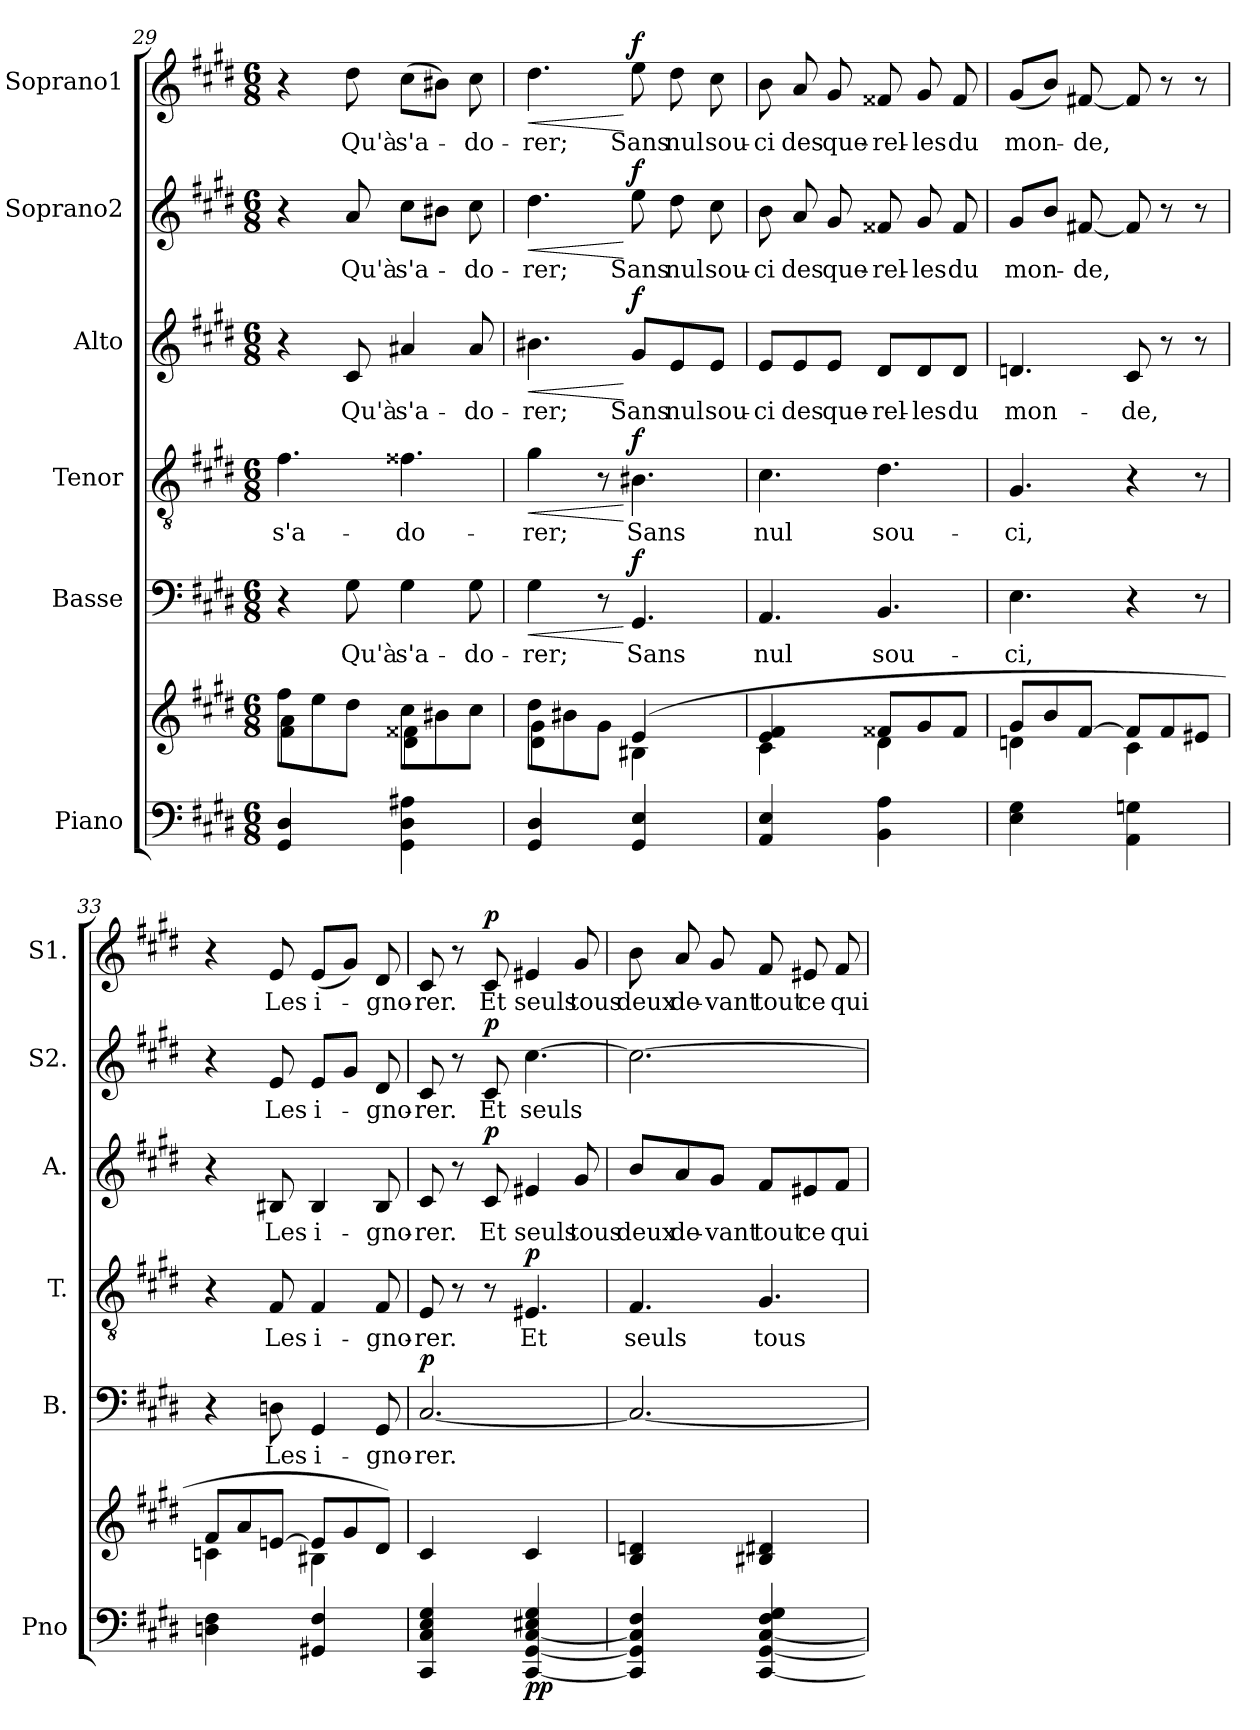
**kern	**kern	**dynam	**kern	**text	**dynam	**kern	**text	**dynam	**kern	**text	**dynam	**kern	**text	**dynam	**kern	**text	**dynam
*part6	*part6	*part6	*part5	*part5	*part5	*part4	*part4	*part4	*part3	*part3	*part3	*part2	*part2	*part2	*part1	*part1	*part1
*staff7	*staff6	*staff6/7	*staff5	*staff5	*staff5	*staff4	*staff4	*staff4	*staff3	*staff3	*staff3	*staff2	*staff2	*staff2	*staff1	*staff1	*staff1
*I"Piano	*	*	*I"Basse	*	*	*I"Tenor	*	*	*I"Alto	*	*	*I"Soprano2	*	*	*I"Soprano1	*	*
*I'Pno	*	*	*I'B.	*	*	*I'T.	*	*	*I'A.	*	*	*I'S2.	*	*	*I'S1.	*	*
*clefF4	*clefG2	*	*clefF4	*	*	*clefGv2	*	*	*clefG2	*	*	*clefG2	*	*	*clefG2	*	*
*k[f#c#g#d#]	*k[f#c#g#d#]	*	*k[f#c#g#d#]	*	*	*k[f#c#g#d#]	*	*	*k[f#c#g#d#]	*	*	*k[f#c#g#d#]	*	*	*k[f#c#g#d#]	*	*
*M6/8	*M6/8	*	*M6/8	*	*	*M6/8	*	*	*M6/8	*	*	*M6/8	*	*	*M6/8	*	*
=29	=29	=29	=29	=29	=29	=29	=29	=29	=29	=29	=29	=29	=29	=29	=29	=29	=29
*	*^	*	*	*	*	*	*	*	*	*	*	*	*	*	*	*	*
!LO:N:vis=4	!	!LO:N:vis=4	!	!	!	!	!	!LO:LY:b	!	!	!	!	!	!	!	!	!	!
4.GG# 4.D#	8ff#\L	4.f# 4.a	.	4r	.	.	4.f#\	s'a-	.	4r	.	.	4r	.	.	4r	.	.
.	8ee\	.	.	.	.	.	.	.	.	.	.	.	.	.	.	.	.	.
!	!	!	!	!	!LO:LY:b	!	!	!	!	!	!LO:LY:b	!	!	!LO:LY:b	!	!	!LO:LY:b	!
.	8dd#\J	.	.	8G#\	Qu'à	.	.	.	.	8c#/	Qu'à	.	8a/	Qu'à	.	8dd#\	Qu'à	.
!LO:N:vis=4	!	!LO:N:vis=4	!	!	!LO:LY:b	!	!	!LO:LY:b	!	!	!LO:LY:b	!	!	!LO:LY:b	!	!	!LO:LY:b	!
4.GG# 4.D# 4.A#X	8cc#\L	4.d# 4.f##X	.	4G#\	s'a-	.	4.f##X\	-do-	.	4a#X/	s'a-	.	8cc#\L	s'a-	.	(8cc#\L	s'a-	.
.	8b#X\	.	.	.	.	.	.	.	.	.	.	.	8b#X\J	.	.	8b#X\J)	.	.
!	!	!	!	!	!LO:LY:b	!	!	!	!	!	!LO:LY:b	!	!	!LO:LY:b	!	!	!LO:LY:b	!
.	8cc#\J	.	.	8G#\	-do-	.	.	.	.	8a#/	-do-	.	8cc#\	-do-	.	8cc#\	-do-	.
=30	=30	=30	=30	=30	=30	=30	=30	=30	=30	=30	=30	=30	=30	=30	=30	=30	=30	=30
!LO:N:vis=4	!	!LO:N:vis=4	!	!	!LO:LY:b	!LO:HP:b	!	!LO:LY:b	!LO:HP:b	!	!LO:LY:b	!LO:HP:b	!	!LO:LY:b	!LO:HP:b	!	!LO:LY:b	!LO:HP:b
4.GG# 4.D#	8dd#\L	4.d# 4.g#	.	4G#\	-rer;	<	4g#\	-rer;	<	4.b#X\	-rer;	<	4.dd#\	-rer;	<	4.dd#\	-rer;	<
.	8b#X\	.	.	.	.	.	.	.	.	.	.	.	.	.	.	.	.	.
.	8g#\J	.	.	8r	.	.	8r	.	.	.	.	.	.	.	.	.	.	.
!LO:N:vis=4	!LO:N:vis=4	!LO:N:vis=4	!	!	!LO:LY:b	!LO:DY:n=1:a	!	!LO:LY:b	!LO:DY:n=1:a	!	!LO:LY:b	!LO:DY:n=1:a	!	!LO:LY:b	!LO:DY:n=1:a	!	!LO:LY:b	!LO:DY:n=1:a
4.GG# 4.E	(4.e	4.B#X	.	4.GG#/	Sans	[ f	4.B#X\	Sans	[ f	8g#/L	Sans	[ f	8ee\	Sans	[ f	8ee\	Sans	[ f
!	!	!	!	!	!	!	!	!	!	!	!LO:LY:b	!	!	!LO:LY:b	!	!	!LO:LY:b	!
.	.	.	.	.	.	.	.	.	.	8e/	nul	.	8dd#\	nul	.	8dd#\	nul	.
!	!	!	!	!	!	!	!	!	!	!	!LO:LY:b	!	!	!LO:LY:b	!	!	!LO:LY:b	!
.	.	.	.	.	.	.	.	.	.	8e/J	sou-	.	8cc#\	sou-	.	8cc#\	sou-	.
=31	=31	=31	=31	=31	=31	=31	=31	=31	=31	=31	=31	=31	=31	=31	=31	=31	=31	=31
!LO:N:vis=4	!LO:N:vis=4	!LO:N:vis=4	!	!	!LO:LY:b	!	!	!LO:LY:b	!	!	!LO:LY:b	!	!	!LO:LY:b	!	!	!LO:LY:b	!
4.AA 4.E	4.e 4.f#	4.c#	.	4.AA/	nul	.	4.c#\	nul	.	8e/L	-ci	.	8b\	-ci	.	8b\	-ci	.
!	!	!	!	!	!	!	!	!	!	!	!LO:LY:b	!	!	!LO:LY:b	!	!	!LO:LY:b	!
.	.	.	.	.	.	.	.	.	.	8e/	des	.	8a/	des	.	8a/	des	.
!	!	!	!	!	!	!	!	!	!	!	!LO:LY:b	!	!	!LO:LY:b	!	!	!LO:LY:b	!
.	.	.	.	.	.	.	.	.	.	8e/J	que-	.	8g#/	que-	.	8g#/	que-	.
!LO:N:vis=4	!	!LO:N:vis=4	!	!	!LO:LY:b	!	!	!LO:LY:b	!	!	!LO:LY:b	!	!	!LO:LY:b	!	!	!LO:LY:b	!
4.BB 4.A	8f##X/L	4.d#	.	4.BB/	sou-	.	4.d#\	sou-	.	8d#/L	-rel-	.	8f##X/	-rel-	.	8f##X/	-rel-	.
!	!	!	!	!	!	!	!	!	!	!	!LO:LY:b	!	!	!LO:LY:b	!	!	!LO:LY:b	!
.	8g#/	.	.	.	.	.	.	.	.	8d#/	-les	.	8g#/	-les	.	8g#/	-les	.
!	!	!	!	!	!	!	!	!	!	!	!LO:LY:b	!	!	!LO:LY:b	!	!	!LO:LY:b	!
.	8f##/J	.	.	.	.	.	.	.	.	8d#/J	du	.	8f##/	du	.	8f##/	du	.
=32	=32	=32	=32	=32	=32	=32	=32	=32	=32	=32	=32	=32	=32	=32	=32	=32	=32	=32
!LO:N:vis=4	!	!LO:N:vis=4	!	!	!LO:LY:b	!	!	!LO:LY:b	!	!	!LO:LY:b	!	!	!LO:LY:b	!	!	!LO:LY:b	!
4.E 4.G#	8g#/L	4.dn	.	4.E\	-ci,	.	4.G#/	-ci,	.	4.dn/	mon-	.	8g#/L	mon-	.	(8g#/L	mon-	.
.	8b/	.	.	.	.	.	.	.	.	.	.	.	8b/J	.	.	8b/J)	.	.
!	!	!	!	!	!	!	!	!	!	!	!	!	!	!LO:LY:b	!	!	!LO:LY:b	!
.	[8f#/J	.	.	.	.	.	.	.	.	.	.	.	[8f#X/	-de,	.	[8f#X/	-de,	.
!LO:N:vis=4	!	!LO:N:vis=4	!	!	!	!	!	!	!	!	!LO:LY:b	!	!	!	!	!	!	!
4.AA 4.Gn	8f#/L]	4.c#	.	4r	.	.	4r	.	.	8c#/	-de,	.	8f#/]	.	.	8f#/]	.	.
.	8f#/	.	.	.	.	.	.	.	.	8r	.	.	8r	.	.	8r	.	.
.	8e#X/J	.	.	8r	.	.	8r	.	.	8r	.	.	8r	.	.	8r	.	.
=33	=33	=33	=33	=33	=33	=33	=33	=33	=33	=33	=33	=33	=33	=33	=33	=33	=33	=33
!LO:N:vis=4	!	!LO:N:vis=4	!	!	!	!	!	!	!	!	!	!	!	!	!	!	!	!
4.Dn 4.F#	8f#/L	4.cn	.	4r	.	.	4r	.	.	4r	.	.	4r	.	.	4r	.	.
.	8a/	.	.	.	.	.	.	.	.	.	.	.	.	.	.	.	.	.
!	!	!	!	!	!LO:LY:b	!	!	!LO:LY:b	!	!	!LO:LY:b	!	!	!LO:LY:b	!	!	!LO:LY:b	!
.	[8en/J	.	.	8Dn\	Les	.	8F#/	Les	.	8B#X/	Les	.	8e/	Les	.	8e/	Les	.
!LO:N:vis=4	!	!LO:N:vis=4	!	!	!LO:LY:b	!	!	!LO:LY:b	!	!	!LO:LY:b	!	!	!LO:LY:b	!	!	!LO:LY:b	!
4.GG#X 4.F#	8e/L]	4.B#X	.	4GG#/	i-	.	4F#/	i-	.	4B#/	i-	.	8e/L	i-	.	(8e/L	i-	.
.	8g#/	.	.	.	.	.	.	.	.	.	.	.	8g#/J	.	.	8g#/J)	.	.
!	!	!	!	!	!LO:LY:b	!	!	!LO:LY:b	!	!	!LO:LY:b	!	!	!LO:LY:b	!	!	!LO:LY:b	!
.	8d#/J)	.	.	8GG#/	-gno-	.	8F#/	-gno-	.	8B#/	-gno-	.	8d#/	-gno-	.	8d#/	-gno-	.
*	*v	*v	*	*	*	*	*	*	*	*	*	*	*	*	*	*	*	*
=34	=34	=34	=34	=34	=34	=34	=34	=34	=34	=34	=34	=34	=34	=34	=34	=34	=34
!LO:N:vis=4	!LO:N:vis=4	!	!	!LO:LY:b	!LO:DY:a	!	!LO:LY:b	!	!	!LO:LY:b	!	!	!LO:LY:b	!	!	!LO:LY:b	!
4.CC# 4.C# 4.E 4.G#	4.c#	.	[2.C#/	-rer.	p	8E/	-rer.	.	8c#/	-rer.	.	8c#/	-rer.	.	8c#/	-rer.	.
.	.	.	.	.	.	8r	.	.	8r	.	.	8r	.	.	8r	.	.
!	!	!	!	!	!	!	!	!	!	!LO:LY:b	!LO:DY:a	!	!LO:LY:b	!LO:DY:a	!	!LO:LY:b	!LO:DY:a
.	.	.	.	.	.	8r	.	.	8c#/	Et	p	8c#/	Et	p	8c#/	Et	p
!LO:N:vis=4	!LO:N:vis=4	!LO:DY:b=2	!	!	!	!	!LO:LY:b	!LO:DY:a	!	!LO:LY:b	!	!	!LO:LY:b	!	!	!LO:LY:b	!
[4.CC# [4.GG# [4.C# 4.E#X 4.G#	4.c#	pp	.	.	.	4.E#X/	Et	p	4e#X/	seuls	.	[4.cc#\	seuls	.	4e#X/	seuls	.
!	!	!	!	!	!	!	!	!	!	!LO:LY:b	!	!	!	!	!	!LO:LY:b	!
.	.	.	.	.	.	.	.	.	8g#/	tous	.	.	.	.	8g#/	tous	.
=35	=35	=35	=35	=35	=35	=35	=35	=35	=35	=35	=35	=35	=35	=35	=35	=35	=35
!LO:N:vis=4	!LO:N:vis=4	!	!	!	!	!	!LO:LY:b	!	!	!LO:LY:b	!	!	!	!	!	!LO:LY:b	!
4.CC#] 4.GG#] 4.C#] 4.F#	4.B 4.dn	.	2.C#/_	.	.	4.F#/	seuls	.	8b/L	deux	.	2.cc#\_	.	.	8b\	deux	.
!	!	!	!	!	!	!	!	!	!	!LO:LY:b	!	!	!	!	!	!LO:LY:b	!
.	.	.	.	.	.	.	.	.	8a/	de-	.	.	.	.	8a/	de-	.
!	!	!	!	!	!	!	!	!	!	!LO:LY:b	!	!	!	!	!	!LO:LY:b	!
.	.	.	.	.	.	.	.	.	8g#/J	-vant	.	.	.	.	8g#/	-vant	.
!LO:N:vis=4	!LO:N:vis=4	!	!	!	!	!	!LO:LY:b	!	!	!LO:LY:b	!	!	!	!	!	!LO:LY:b	!
[4.CC# [4.GG# [4.C# 4.F# 4.G#	4.B#X 4.d#X	.	.	.	.	4.G#/	tous	.	8f#/L	tout	.	.	.	.	8f#/	tout	.
!	!	!	!	!	!	!	!	!	!	!LO:LY:b	!	!	!	!	!	!LO:LY:b	!
.	.	.	.	.	.	.	.	.	8e#X/	ce	.	.	.	.	8e#X/	ce	.
!	!	!	!	!	!	!	!	!	!	!LO:LY:b	!	!	!	!	!	!LO:LY:b	!
.	.	.	.	.	.	.	.	.	8f#/J	qui	.	.	.	.	8f#/	qui	.
=	=	=	=	=	=	=	=	=	=	=	=	=	=	=	=	=	=
*-	*-	*-	*-	*-	*-	*-	*-	*-	*-	*-	*-	*-	*-	*-	*-	*-	*-
